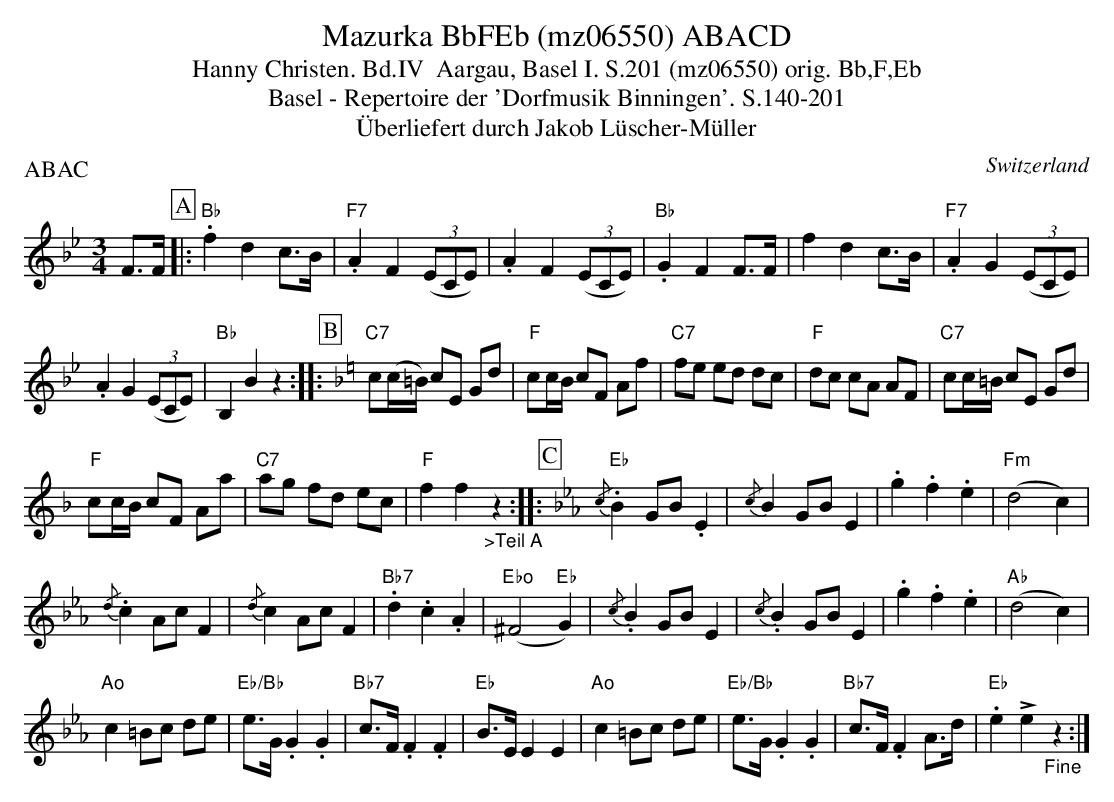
X:1
T:Mazurka BbFEb (mz06550) ABACD
T:Hanny Christen. Bd.IV  Aargau, Basel I. S.201 (mz06550) orig. Bb,F,Eb
T: Basel - Repertoire der 'Dorfmusik Binningen'. S.140-201
T:Überliefert durch Jakob Lüscher-Müller
P:ABAC
M:3/4
L:1/8
O:Switzerland
K:Bb major
F>F [P:A] |: "Bb".f2d2c>B | "F7".A2F2 ((3ECE) | .A2F2 ((3ECE) |  "Bb".G2F2F>F | f2d2c>B | "F7".A2G2 ((3ECE) |
.A2G2 ((3ECE) | "Bb"B,2B2z2 :: [P:B] [K:F] "C7"c(c/=B/) cE Gd | "F"cc/B/ cF Af | "C7"fe ed dc | "F"dc cA AF | "C7"cc/=B/ cE Gd |
"F"cc/B/ cF Aa | "C7"ag fd ec | "F"f2f2"_>Teil A"z2 :: [P:C] [K:Eb] {/c}"Eb".B2 GB .E2 | {/c}B2 GB E2 | .g2.f2.e2 | ("Fm"d4c2) |
{/d}.c2 AcF2 |  {/d}c2 AcF2 | "Bb7".d2.c2.A2 | ("Ebo"^F4"Eb"G2) | {/c}.B2 GBE2 | {/c}.B2 GBE2 | .g2.f2.e2 | ("Ab"d4c2) |
"Ao"c2=Bc de | "Eb/Bb"e>G .G2.G2 | "Bb7"c>F .F2.F2 | "Eb"B>EE2E2 | "Ao"c2=Bc de | "Eb/Bb"e>G .G2.G2 | "Bb7"c>F .F2A>d | "Eb".e2!>!e2"_Fine"z2 :|
